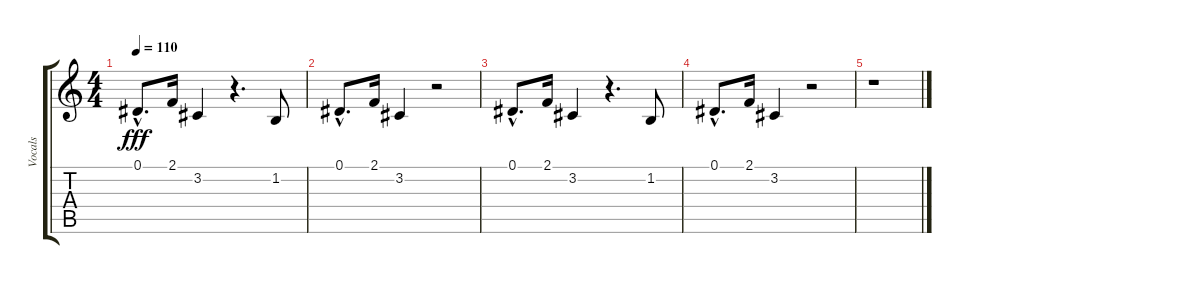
\track ("Vocals" "Vocals") {instrument oboe}
\staff {score tabs}
\tuning (Eb4 Bb3 Gb3 Db3 Ab2 Eb2) {hide}
\ts (4 4)
\tempo 110
\clef g2
\ks c
0.1{hac}.8{d dy fff} 2.1.16 3.2.4 r.4{d} 1.2.8 |
0.1{hac}.8{d} 2.1.16 3.2.4 r.2 |
0.1{hac}.8{d} 2.1.16 3.2.4 r.4{d} 1.2.8 |
0.1{hac}.8{d} 2.1.16 3.2.4 r.2 |
r.1
